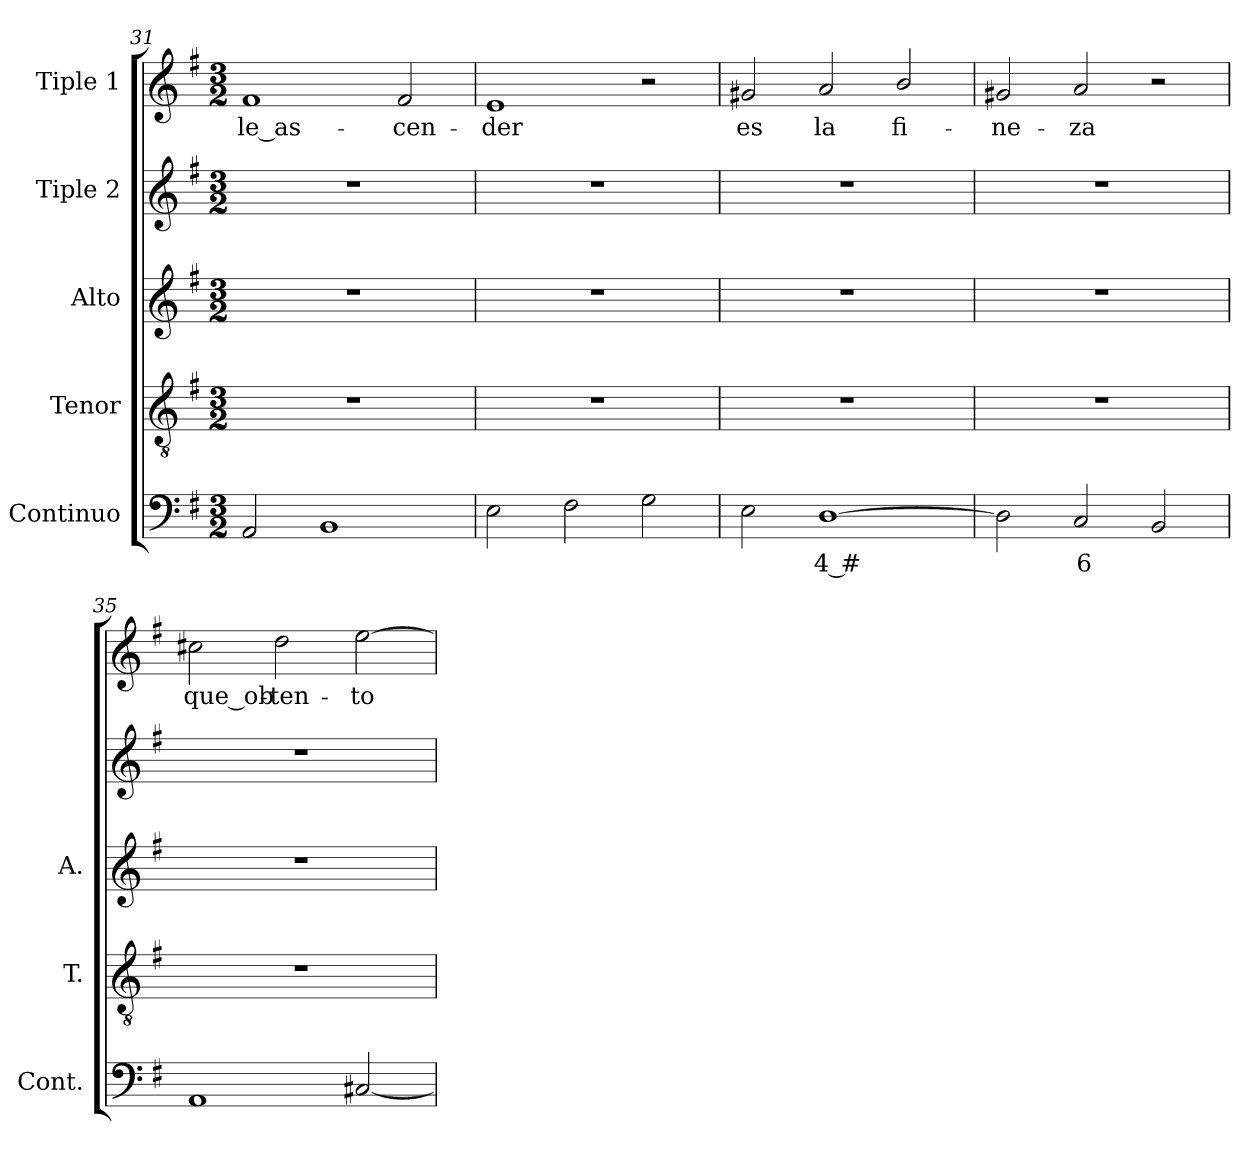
**kern	**text	**kern	**kern	**kern	**kern	**text
*part5	*part5	*part4	*part3	*part2	*part1	*part1
*staff5	*staff5	*staff4	*staff3	*staff2	*staff1	*staff1
*I"Continuo	*	*I"Tenor	*I"Alto	*I"Tiple 2	*I"Tiple 1	*
*I'Cont.	*	*I'T.	*I'A.	*	*	*
!!LO:LB:g=z
*clefF4	*	*clefGv2	*clefG2	*clefG2	*clefG2	*
*	*	*ITrd7c12	*	*	*	*
*k[f#]	*	*k[f#]	*k[f#]	*k[f#]	*k[f#]	*
*G:	*	*G:	*G:	*G:	*G:	*
*M3/2	*	*M3/2	*M3/2	*M3/2	*M3/2	*
=31	=31	=31	=31	=31	=31	=31
!	!	!LO:N:vis=1	!LO:N:vis=1	!LO:N:vis=1	!	!
!	!	!	!	!	!	!LO:LY:b:color=#000000
2AAi/	.	1.r	1.r	1.r	1f#i	-le_as-
1BBi	.	.	.	.	.	.
!	!	!	!	!	!	!LO:LY:b:color=#000000
.	.	.	.	.	2f#i/	-cen-
=32	=32	=32	=32	=32	=32	=32
!	!	!LO:N:vis=1	!LO:N:vis=1	!LO:N:vis=1	!	!
!	!	!	!	!	!	!LO:LY:b:color=#000000
2Ei\	.	1.r	1.r	1.r	1ei	-der
2F#i\	.	.	.	.	.	.
2Gi\	.	.	.	.	2r	.
=33	=33	=33	=33	=33	=33	=33
!	!	!LO:N:vis=1	!LO:N:vis=1	!LO:N:vis=1	!	!
!	!	!	!	!	!	!LO:LY:b:color=#000000
2Ei\	.	1.r	1.r	1.r	2g#Xi/	es
!	!LO:LY:b:color=#000000	!	!	!	!	!
!	!	!	!	!	!	!LO:LY:b:color=#000000
[1Di	4 #	.	.	.	2ai/	la
!	!	!	!	!	!	!LO:LY:b:color=#000000
.	.	.	.	.	2bi/	fi-
=34	=34	=34	=34	=34	=34	=34
!	!	!LO:N:vis=1	!LO:N:vis=1	!LO:N:vis=1	!	!
!	!	!	!	!	!	!LO:LY:b:color=#000000
2Di\]	.	1.r	1.r	1.r	2g#Xi/	-ne-
!	!LO:LY:b:color=#000000	!	!	!	!	!
!	!	!	!	!	!	!LO:LY:b:color=#000000
2Ci/	6	.	.	.	2ai/	-za
2BBi/	.	.	.	.	2r	.
!!LO:LB:g=z
=35	=35	=35	=35	=35	=35	=35
!	!	!LO:N:vis=1	!LO:N:vis=1	!LO:N:vis=1	!	!
!	!	!	!	!	!	!LO:LY:b:color=#000000
1AAi	.	1.r	1.r	1.r	2cc#Xi\	que_ob-
!	!	!	!	!	!	!LO:LY:b:color=#000000
.	.	.	.	.	2ddi\	-ten-
!	!	!	!	!	!	!LO:LY:b:color=#000000
[2C#Xi/	.	.	.	.	[2eei\	-to
=	=	=	=	=	=	=
*-	*-	*-	*-	*-	*-	*-
